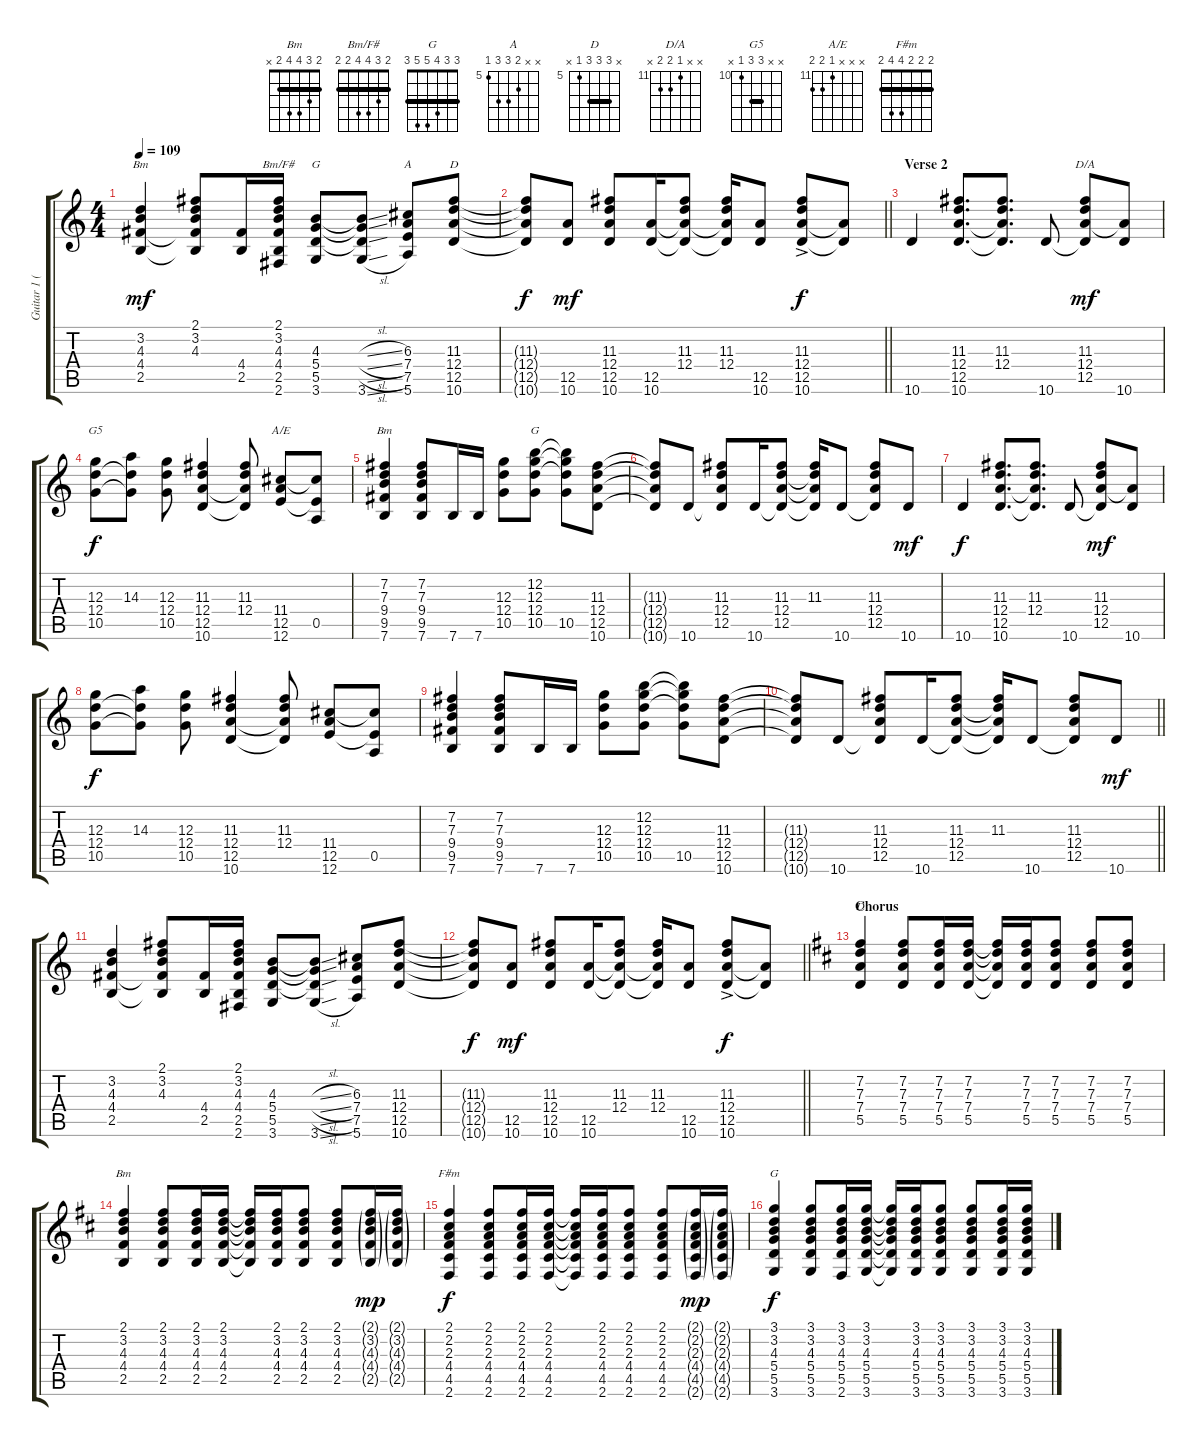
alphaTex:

\track ("Guitar 1 (Tim Wheeler)" "Guitar 1 (") {instrument electricguitarclean}
\staff {score tabs}
\tuning (E4 B3 G3 D3 A2 E2) {hide}
\chord ("Bm" x 3 4 4 2 x)
\chord ("Bm/F#" 2 3 4 4 2 2) {barre 2}
\chord ("G" x x 4 5 5 3)
\chord ("A" x x 6 7 7 5) {firstfret 5}
\chord ("D" x x 11 12 12 10) {firstfret 10}
\chord ("D/A" x x 11 12 12 x) {firstfret 11}
\chord ("G5" x x 12 12 10 x) {firstfret 10 barre 12}
\chord ("A/E" x x x 11 12 12) {firstfret 11}
\chord ("Bm" x 7 7 9 9 7) {firstfret 7 barre 7}
\chord ("G" x 12 12 12 10 x) {firstfret 10 barre 12}
\chord ("D" x 7 7 7 5 x) {firstfret 5 barre 7}
\chord ("Bm" 2 3 4 4 2 x) {barre 2}
\chord ("F#m" 2 2 2 4 4 2) {barre 2}
\chord ("G" 3 3 4 5 5 3) {barre 3}
\ts (4 4)
\tempo 109
\clef g2
\ks c
(3.2 4.3 4.4 2.5).4{ch "Bm" dy mf} (2.1 3.2 4.3 4.4{t} 2.5{t}).8 (4.4 2.5).16 (2.1 3.2 4.3 4.4 2.5 2.6).16{ch "Bm/F#"} (4.3 5.4 5.5 3.6).8{ch "G"} (4.3{sl t} 5.4{sl t} 5.5{sl t} 3.6{sl}).8 (6.3 7.4 7.5 5.6).8{ch "A"} (11.3 12.4 12.5 10.6).8{ch "D"} |
\barLineRight lightlight
(11.3{t} 12.4{t} 12.5{t} 10.6{t}).8{dy f} (12.5 10.6).8{dy mf} (11.3 12.4 12.5 10.6).8 (12.5 10.6).16 (11.3 12.4 12.5{t} 10.6{t}).8 (11.3 12.4 12.5{t} 10.6{t}).16 (12.5 10.6).8 (11.3{ac} 12.4{ac} 12.5 10.6).8{dy f} (12.5{t} 10.6{t}).8 |
\section ("" "Verse 2")
10.6.4 (11.3 12.4 12.5 10.6).8{d} (11.3 12.4 12.5{t} 10.6{t}).8{d} 10.6.8 (11.3 12.4 12.5 10.6{t}).8{ch "D/A" dy mf} (12.5{t} 10.6).8 |
(12.3 12.4 10.5).8{ch "G5" dy f} (14.3 12.4{t} 10.5{t}).8 (12.3 12.4 10.5).8 (11.3 12.4 12.5 10.6).4 (11.3 12.4 12.5{t} 10.6{t}).8 (11.4 12.5 12.6).8{ch "A/E"} (11.4{t} 0.5 12.6{t}).8 |
(7.2 7.3 9.4 9.5 7.6).4{ch "Bm"} (7.2 7.3 9.4 9.5 7.6).8 7.6.16 7.6.16 (12.3 12.4 10.5).8 (12.2 12.3 12.4 10.5).8{ch "G"} (12.2{t} 12.3{t} 12.4{t} 10.5).8 (11.3 12.4 12.5 10.6).8 |
(11.3{t} 12.4{t} 12.5{t} 10.6{t}).8 10.6.8 (11.3 12.4 12.5 10.6{t}).8 10.6.16 (11.3 12.4 12.5 10.6{t}).8 (11.3 12.4{t} 12.5{t} 10.6{t}).16 10.6.8 (11.3 12.4 12.5 10.6{t}).8 10.6.8{dy mf} |
10.6.4{dy f} (11.3 12.4 12.5 10.6).8{d} (11.3 12.4 12.5{t} 10.6{t}).8{d} 10.6.8 (11.3 12.4 12.5 10.6{t}).8{dy mf} (12.5{t} 10.6).8 |
(12.3 12.4 10.5).8{dy f} (14.3 12.4{t} 10.5{t}).8 (12.3 12.4 10.5).8 (11.3 12.4 12.5 10.6).4 (11.3 12.4 12.5{t} 10.6{t}).8 (11.4 12.5 12.6).8 (11.4{t} 0.5 12.6{t}).8 |
(7.2 7.3 9.4 9.5 7.6).4 (7.2 7.3 9.4 9.5 7.6).8 7.6.16 7.6.16 (12.3 12.4 10.5).8 (12.2 12.3 12.4 10.5).8 (12.2{t} 12.3{t} 12.4{t} 10.5).8 (11.3 12.4 12.5 10.6).8 |
\barLineRight lightlight
(11.3{t} 12.4{t} 12.5{t} 10.6{t}).8 10.6.8 (11.3 12.4 12.5 10.6{t}).8 10.6.16 (11.3 12.4 12.5 10.6{t}).8 (11.3 12.4{t} 12.5{t} 10.6{t}).16 10.6.8 (11.3 12.4 12.5 10.6{t}).8 10.6.8{dy mf} |
(3.2 4.3 4.4 2.5).4 (2.1 3.2 4.3 4.4{t} 2.5{t}).8 (4.4 2.5).16 (2.1 3.2 4.3 4.4 2.5 2.6).16 (4.3 5.4 5.5 3.6).8 (4.3{sl t} 5.4{sl t} 5.5{sl t} 3.6{sl}).8 (6.3 7.4 7.5 5.6).8 (11.3 12.4 12.5 10.6).8 |
\barLineRight lightlight
(11.3{t} 12.4{t} 12.5{t} 10.6{t}).8{dy f} (12.5 10.6).8{dy mf} (11.3 12.4 12.5 10.6).8 (12.5 10.6).16 (11.3 12.4 12.5{t} 10.6{t}).8 (11.3 12.4 12.5{t} 10.6{t}).16 (12.5 10.6).8 (11.3{ac} 12.4{ac} 12.5 10.6).8{dy f} (12.5{t} 10.6{t}).8 |
\section ("" "Chorus")
\ks d
(7.2 7.3 7.4 5.5).4{ch "D" volume 6 instrument electricguitarclean} (7.2 7.3 7.4 5.5).8 (7.2 7.3 7.4 5.5).16 (7.2 7.3 7.4 5.5).16 (7.2{t} 7.3{t} 7.4{t} 5.5{t}).16 (7.2 7.3 7.4 5.5).16 (7.2 7.3 7.4 5.5).8 (7.2 7.3 7.4 5.5).8 (7.2 7.3 7.4 5.5).8 |
(2.1 3.2 4.3 4.4 2.5).4{ch "Bm"} (2.1 3.2 4.3 4.4 2.5).8 (2.1 3.2 4.3 4.4 2.5).16 (2.1 3.2 4.3 4.4 2.5).16 (2.1{t} 3.2{t} 4.3{t} 4.4{t} 2.5{t}).16 (2.1 3.2 4.3 4.4 2.5).16 (2.1 3.2 4.3 4.4 2.5).8 (2.1 3.2 4.3 4.4 2.5).8 (2.1{g} 3.2{g} 4.3{g} 4.4{g} 2.5{g}).16{dy mp} (2.1{g} 3.2{g} 4.3{g} 4.4{g} 2.5{g}).16 |
(2.1 2.2 2.3 4.4 4.5 2.6).4{ch "F#m" dy f} (2.1 2.2 2.3 4.4 4.5 2.6).8 (2.1 2.2 2.3 4.4 4.5 2.6).16 (2.1 2.2 2.3 4.4 4.5 2.6).16 (2.1{t} 2.2{t} 2.3{t} 4.4{t} 4.5{t} 2.6{t}).16 (2.1 2.2 2.3 4.4 4.5 2.6).16 (2.1 2.2 2.3 4.4 4.5 2.6).8 (2.1 2.2 2.3 4.4 4.5 2.6).8 (2.1{g} 2.2{g} 2.3{g} 4.4{g} 4.5{g} 2.6{g}).16{dy mp} (2.1{g} 2.2{g} 2.3{g} 4.4{g} 4.5{g} 2.6{g}).16 |
(3.1 3.2 4.3 5.4 5.5 3.6).4{ch "G" dy f} (3.1 3.2 4.3 5.4 5.5 3.6).8 (3.1 3.2 4.3 5.4 5.5 2.6).16 (3.1 3.2 4.3 5.4 5.5 3.6).16 (3.1{t} 3.2{t} 4.3{t} 5.4{t} 5.5{t} 3.6{t}).16 (3.1 3.2 4.3 5.4 5.5 3.6).16 (3.1 3.2 4.3 5.4 5.5 3.6).8 (3.1 3.2 4.3 5.4 5.5 3.6).8 (3.1 3.2 4.3 5.4 5.5 3.6).16 (3.1 3.2 4.3 5.4 5.5 3.6).16
